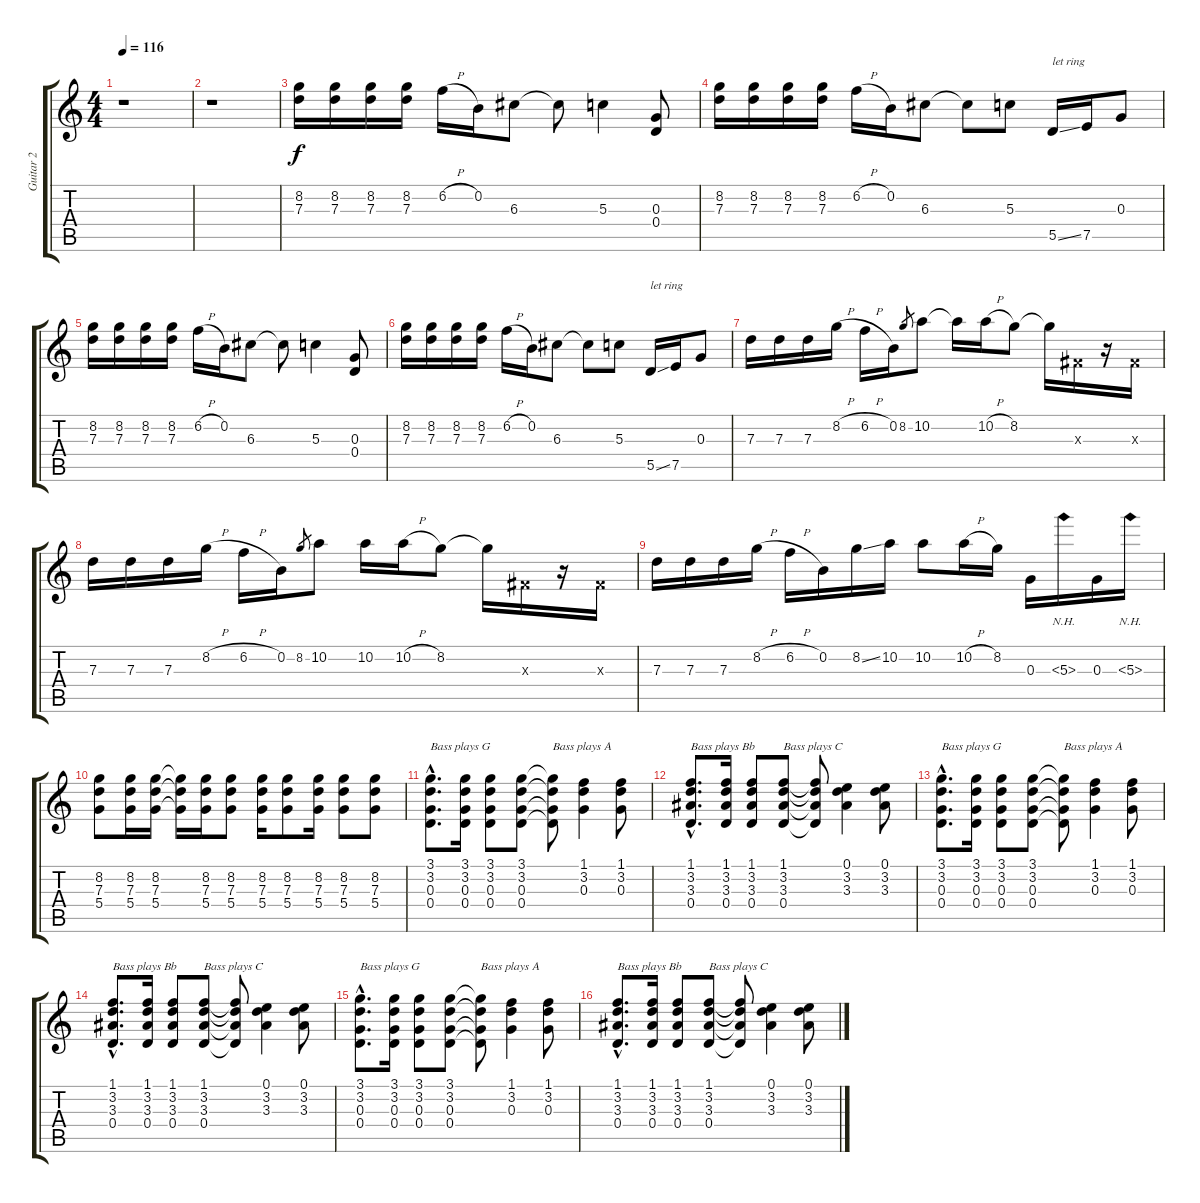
\track ("Guitar 2" "Guitar 2") {instrument overdrivenguitar}
\staff {score tabs}
\tuning (E4 B3 G3 D3 A2 E2) {hide}
\ts (4 4)
\tempo 116
\clef g2
\ks c
r.1{dy f} |
r.1 |
(8.2 7.3).16 (8.2 7.3).16 (8.2 7.3).16 (8.2 7.3).16 6.2{h}.16 0.2.16 6.3.8 6.3{t}.8 5.3.4 (0.3 0.4).8 |
(8.2 7.3).16 (8.2 7.3).16 (8.2 7.3).16 (8.2 7.3).16 6.2{h}.16 0.2.16 6.3.8 6.3{t}.8 5.3.8 5.5{ss}.16{txt "let ring"} 7.5.16 0.3.8 |
(8.2 7.3).16 (8.2 7.3).16 (8.2 7.3).16 (8.2 7.3).16 6.2{h}.16 0.2.16 6.3.8 6.3{t}.8 5.3.4 (0.3 0.4).8 |
(8.2 7.3).16 (8.2 7.3).16 (8.2 7.3).16 (8.2 7.3).16 6.2{h}.16 0.2.16 6.3.8 6.3{t}.8 5.3.8 5.5{ss}.16{txt "let ring"} 7.5.16 0.3.8 |
7.3.16 7.3.16 7.3.16 8.2{h}.16 6.2{h}.16 0.2.16 8.2.8{gr} 10.2.8 10.2{t}.16 10.2{h}.16 8.2.8 8.2{t}.16 -1.3{x}.16 r.16 -1.3{x}.16 |
7.3.16 7.3.16 7.3.16 8.2{h}.16 6.2{h}.16 0.2.16 8.2.8{gr} 10.2.8 10.2.16 10.2{h}.16 8.2.8 8.2{t}.16 -1.3{x}.16 r.16 -1.3{x}.16 |
7.3.16 7.3.16 7.3.16 8.2{h}.16 6.2{h}.16 0.2.16 8.2{ss}.16 10.2.16 10.2.8 10.2{h}.16 8.2.16 0.3.16 5.3{nh}.16 0.3.16 5.3{nh}.16 |
(8.2 7.3 5.4).8 (8.2 7.3 5.4).16 (8.2 7.3 5.4).16 (8.2{t} 7.3{t} 5.4{t}).16 (8.2 7.3 5.4).16 (8.2 7.3 5.4).8 (8.2 7.3 5.4).16 (8.2 7.3 5.4).8 (8.2 7.3 5.4).16 (8.2 7.3 5.4).8 (8.2 7.3 5.4).8 |
(3.1{hac} 3.2{hac} 0.3{hac} 0.4{hac}).8{d txt "Bass plays G"} (3.1 3.2 0.3 0.4).16 (3.1 3.2 0.3 0.4).8 (3.1 3.2 0.3 0.4).8 (3.1{t} 3.2{t} 0.3{t} 0.4{t}).8{txt "Bass plays A"} (1.1 3.2 0.3).4 (1.1 3.2 0.3).8 |
(1.1{hac} 3.2{hac} 3.3{hac} 0.4{hac}).8{d txt "Bass plays Bb"} (1.1 3.2 3.3 0.4).16 (1.1 3.2 3.3 0.4).8 (1.1 3.2 3.3 0.4).8{txt "Bass plays C"} (1.1{t} 3.2{t} 3.3{t} 0.4{t}).8 (0.1 3.2 3.3).4 (0.1 3.2 3.3).8 |
(3.1{hac} 3.2{hac} 0.3{hac} 0.4{hac}).8{d txt "Bass plays G"} (3.1 3.2 0.3 0.4).16 (3.1 3.2 0.3 0.4).8 (3.1 3.2 0.3 0.4).8 (3.1{t} 3.2{t} 0.3{t} 0.4{t}).8{txt "Bass plays A"} (1.1 3.2 0.3).4 (1.1 3.2 0.3).8 |
(1.1{hac} 3.2{hac} 3.3{hac} 0.4{hac}).8{d txt "Bass plays Bb"} (1.1 3.2 3.3 0.4).16 (1.1 3.2 3.3 0.4).8 (1.1 3.2 3.3 0.4).8{txt "Bass plays C"} (1.1{t} 3.2{t} 3.3{t} 0.4{t}).8 (0.1 3.2 3.3).4 (0.1 3.2 3.3).8 |
(3.1{hac} 3.2{hac} 0.3{hac} 0.4{hac}).8{d txt "Bass plays G"} (3.1 3.2 0.3 0.4).16 (3.1 3.2 0.3 0.4).8 (3.1 3.2 0.3 0.4).8 (3.1{t} 3.2{t} 0.3{t} 0.4{t}).8{txt "Bass plays A"} (1.1 3.2 0.3).4 (1.1 3.2 0.3).8 |
(1.1{hac} 3.2{hac} 3.3{hac} 0.4{hac}).8{d txt "Bass plays Bb"} (1.1 3.2 3.3 0.4).16 (1.1 3.2 3.3 0.4).8 (1.1 3.2 3.3 0.4).8{txt "Bass plays C"} (1.1{t} 3.2{t} 3.3{t} 0.4{t}).8 (0.1 3.2 3.3).4 (0.1 3.2 3.3).8
